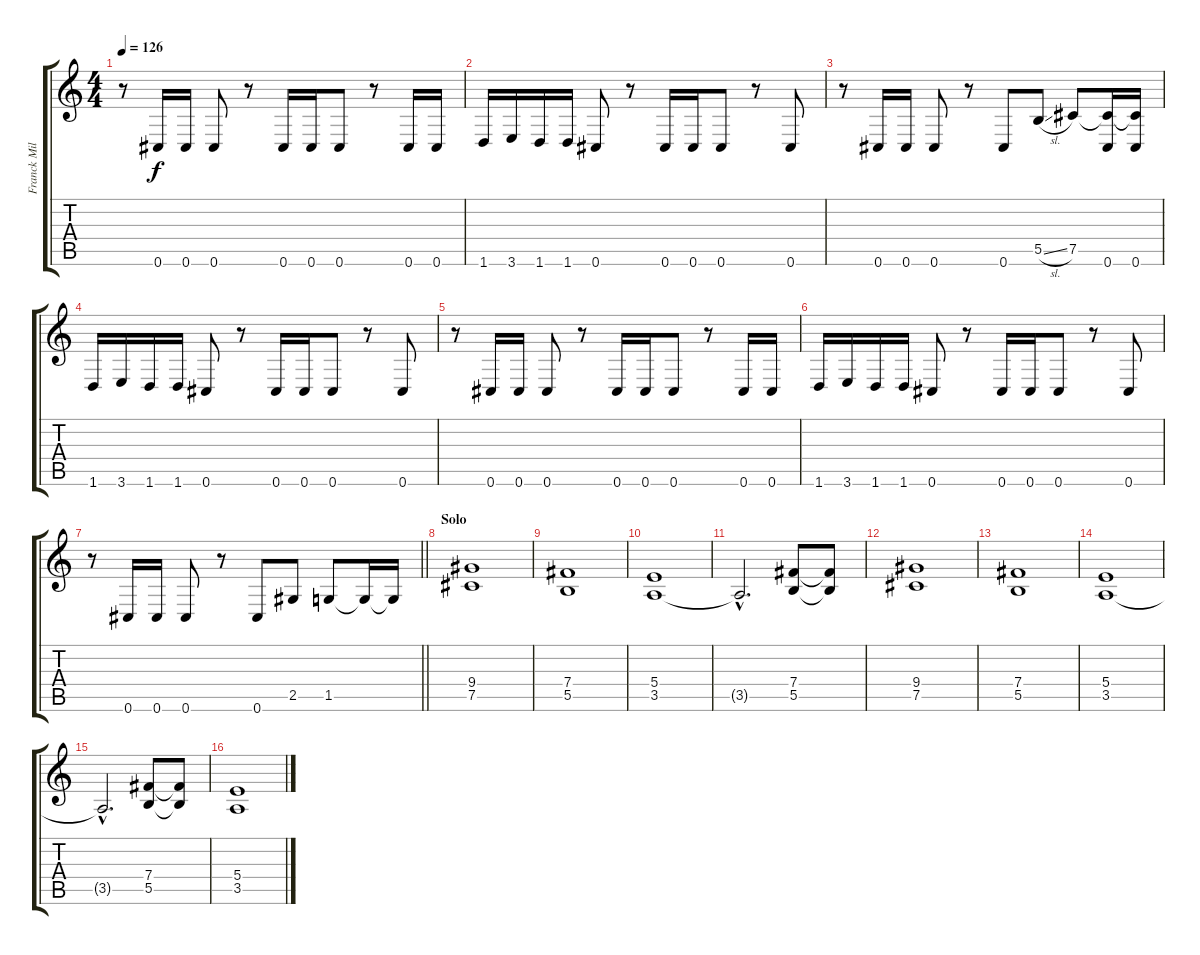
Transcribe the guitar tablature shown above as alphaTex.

\track ("Franck Millineri" "Franck Mil") {instrument distortionguitar}
\staff {score tabs}
\tuning (Db4 Ab3 E3 B2 Gb2 Db2) {hide}
\ts (4 4)
\tempo 126
\clef g2
\ks c
r.8{dy f} 0.6.16 0.6.16 0.6.8 r.8 0.6.16 0.6.16 0.6.8 r.8 0.6.16 0.6.16 |
1.6.16 3.6.16 1.6.16 1.6.16 0.6.8 r.8 0.6.16 0.6.16 0.6.8 r.8 0.6.8 |
r.8 0.6.16 0.6.16 0.6.8 r.8 0.6.8 5.5{sl}.8 7.5.8 (7.5{t} 0.6).16 (7.5{t} 0.6).16 |
1.6.16 3.6.16 1.6.16 1.6.16 0.6.8 r.8 0.6.16 0.6.16 0.6.8 r.8 0.6.8 |
r.8 0.6.16 0.6.16 0.6.8 r.8 0.6.16 0.6.16 0.6.8 r.8 0.6.16 0.6.16 |
1.6.16 3.6.16 1.6.16 1.6.16 0.6.8 r.8 0.6.16 0.6.16 0.6.8 r.8 0.6.8 |
\barLineRight lightlight
r.8 0.6.16 0.6.16 0.6.8 r.8 0.6.8 2.5.8 1.5.8 1.5{t}.16 1.5{t}.16 |
\section ("" "Solo")
(9.4 7.5).1 |
(7.4 5.5).1 |
(5.4 3.5).1 |
3.5{hac t}.2{d} (7.4 5.5).8 (7.4{t} 5.5{t}).8 |
(9.4 7.5).1 |
(7.4 5.5).1 |
(5.4 3.5).1 |
3.5{hac t}.2{d} (7.4 5.5).8 (7.4{t} 5.5{t}).8 |
(5.4 3.5).1
